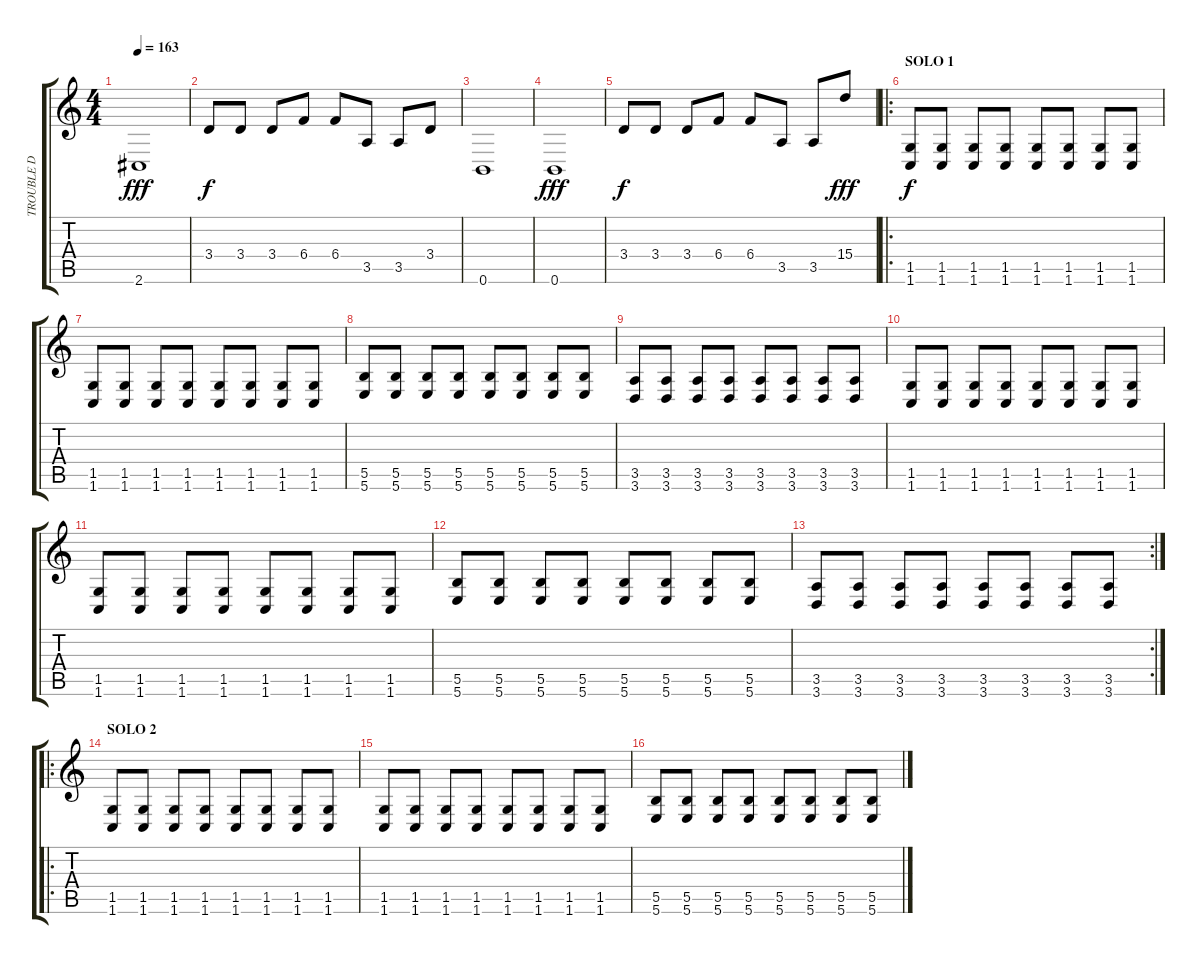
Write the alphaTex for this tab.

\track ("TROUBLE D" "TROUBLE D") {instrument electricbassfinger}
\staff {score tabs}
\tuning (Db4 Ab3 E3 B2 Gb2 B1) {hide}
\ts (4 4)
\tempo 163
\clef g2
\ks c
2.6.1{dy fff} |
3.4.8{dy f} 3.4.8 3.4.8 6.4.8 6.4.8 3.5.8 3.5.8 3.4.8 |
0.6.1 |
0.6.1{dy fff} |
3.4.8{dy f} 3.4.8 3.4.8 6.4.8 6.4.8 3.5.8 3.5.8 15.4.8{dy fff} |
\ro
\section ("" "SOLO 1")
(1.5 1.6).8{dy f} (1.5 1.6).8 (1.5 1.6).8 (1.5 1.6).8 (1.5 1.6).8 (1.5 1.6).8 (1.5 1.6).8 (1.5 1.6).8 |
(1.5 1.6).8 (1.5 1.6).8 (1.5 1.6).8 (1.5 1.6).8 (1.5 1.6).8 (1.5 1.6).8 (1.5 1.6).8 (1.5 1.6).8 |
(5.5 5.6).8 (5.5 5.6).8 (5.5 5.6).8 (5.5 5.6).8 (5.5 5.6).8 (5.5 5.6).8 (5.5 5.6).8 (5.5 5.6).8 |
(3.5 3.6).8 (3.5 3.6).8 (3.5 3.6).8 (3.5 3.6).8 (3.5 3.6).8 (3.5 3.6).8 (3.5 3.6).8 (3.5 3.6).8 |
(1.5 1.6).8 (1.5 1.6).8 (1.5 1.6).8 (1.5 1.6).8 (1.5 1.6).8 (1.5 1.6).8 (1.5 1.6).8 (1.5 1.6).8 |
(1.5 1.6).8 (1.5 1.6).8 (1.5 1.6).8 (1.5 1.6).8 (1.5 1.6).8 (1.5 1.6).8 (1.5 1.6).8 (1.5 1.6).8 |
(5.5 5.6).8 (5.5 5.6).8 (5.5 5.6).8 (5.5 5.6).8 (5.5 5.6).8 (5.5 5.6).8 (5.5 5.6).8 (5.5 5.6).8 |
\rc 2
(3.5 3.6).8 (3.5 3.6).8 (3.5 3.6).8 (3.5 3.6).8 (3.5 3.6).8 (3.5 3.6).8 (3.5 3.6).8 (3.5 3.6).8 |
\ro
\section ("" "SOLO 2")
(1.5 1.6).8 (1.5 1.6).8 (1.5 1.6).8 (1.5 1.6).8 (1.5 1.6).8 (1.5 1.6).8 (1.5 1.6).8 (1.5 1.6).8 |
(1.5 1.6).8 (1.5 1.6).8 (1.5 1.6).8 (1.5 1.6).8 (1.5 1.6).8 (1.5 1.6).8 (1.5 1.6).8 (1.5 1.6).8 |
(5.5 5.6).8 (5.5 5.6).8 (5.5 5.6).8 (5.5 5.6).8 (5.5 5.6).8 (5.5 5.6).8 (5.5 5.6).8 (5.5 5.6).8
